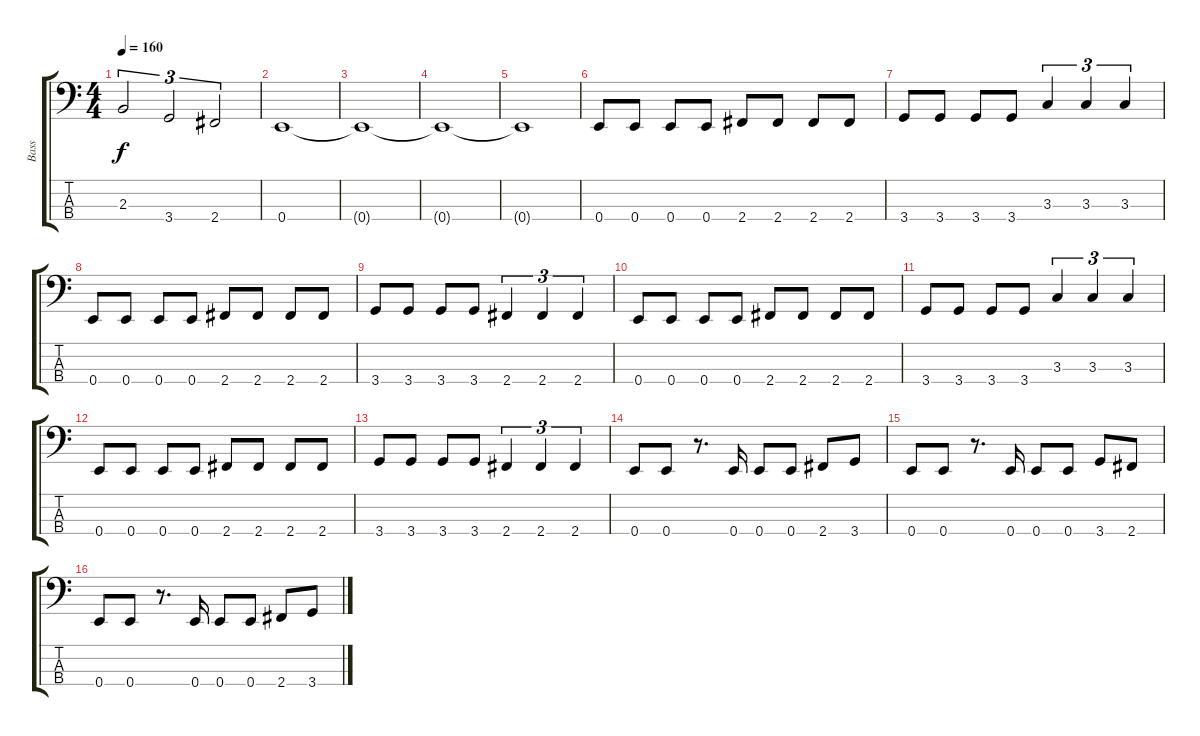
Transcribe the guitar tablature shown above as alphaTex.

\track ("Bass" "Bass") {instrument electricbassfinger}
\staff {score tabs}
\tuning (G2 D2 A1 E1) {hide}
\ts (4 4)
\tempo 160
\clef f4
\ks c
2.3.2{tu (3 2) dy f} 3.4.2{tu (3 2)} 2.4.2{tu (3 2)} |
0.4.1 |
0.4{t}.1 |
0.4{t}.1 |
0.4{t}.1 |
0.4.8 0.4.8 0.4.8 0.4.8 2.4.8 2.4.8 2.4.8 2.4.8 |
3.4.8 3.4.8 3.4.8 3.4.8 3.3.4{tu (3 2)} 3.3.4{tu (3 2)} 3.3.4{tu (3 2)} |
0.4.8 0.4.8 0.4.8 0.4.8 2.4.8 2.4.8 2.4.8 2.4.8 |
3.4.8 3.4.8 3.4.8 3.4.8 2.4.4{tu (3 2)} 2.4.4{tu (3 2)} 2.4.4{tu (3 2)} |
0.4.8 0.4.8 0.4.8 0.4.8 2.4.8 2.4.8 2.4.8 2.4.8 |
3.4.8 3.4.8 3.4.8 3.4.8 3.3.4{tu (3 2)} 3.3.4{tu (3 2)} 3.3.4{tu (3 2)} |
0.4.8 0.4.8 0.4.8 0.4.8 2.4.8 2.4.8 2.4.8 2.4.8 |
3.4.8 3.4.8 3.4.8 3.4.8 2.4.4{tu (3 2)} 2.4.4{tu (3 2)} 2.4.4{tu (3 2)} |
0.4.8 0.4.8 r.8{d} 0.4.16 0.4.8 0.4.8 2.4.8 3.4.8 |
0.4.8 0.4.8 r.8{d} 0.4.16 0.4.8 0.4.8 3.4.8 2.4.8 |
0.4.8 0.4.8 r.8{d} 0.4.16 0.4.8 0.4.8 2.4.8 3.4.8
